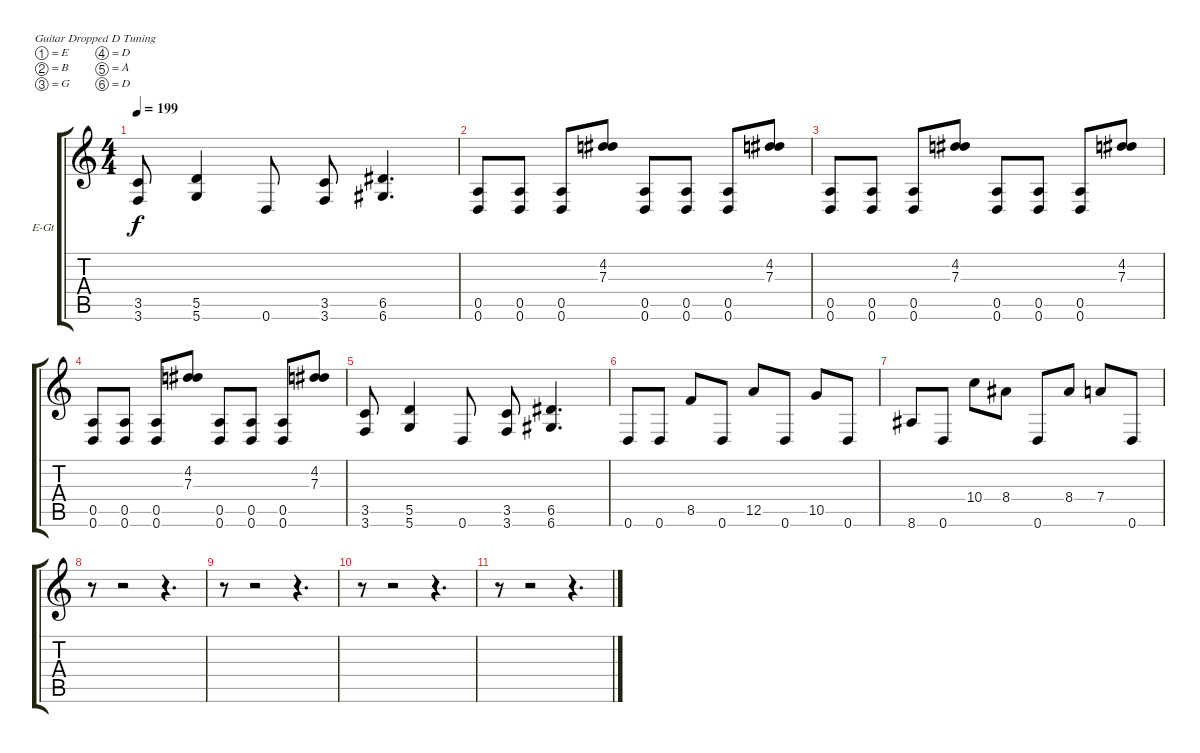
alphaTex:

\bracketExtendMode groupsimilarinstruments
\firstSystemTrackNameOrientation horizontal
\otherSystemsTrackNameOrientation horizontal
\track ("Guitar" "E-Gt") {instrument distortionguitar}
\staff {score tabs}
\tuning (E4 B3 G3 D3 A2 D2)
\ts (4 4)
\tempo 199
\clef g2
\ks c
(3.5 3.6).8{dy f} (5.5 5.6).4 0.6.8 (3.5 3.6).8 (6.5 6.6).4{d} |
(0.5 0.6).8 (0.5 0.6).8 (0.5 0.6).8 (4.2 7.3).8 (0.5 0.6).8 (0.5 0.6).8 (0.5 0.6).8 (4.2 7.3).8 |
(0.5 0.6).8 (0.5 0.6).8 (0.5 0.6).8 (4.2 7.3).8 (0.5 0.6).8 (0.5 0.6).8 (0.5 0.6).8 (4.2 7.3).8 |
(0.5 0.6).8 (0.5 0.6).8 (0.5 0.6).8 (4.2 7.3).8 (0.5 0.6).8 (0.5 0.6).8 (0.5 0.6).8 (4.2 7.3).8 |
(3.5 3.6).8 (5.5 5.6).4 0.6.8 (3.5 3.6).8 (6.5 6.6).4{d} |
0.6.8 0.6.8 8.5.8 0.6.8 12.5.8 0.6.8 10.5.8 0.6.8 |
8.6.8 0.6.8 10.4.8 8.4.8 0.6.8 8.4.8 7.4.8 0.6.8 |
r.8 r.2 r.4{d} |
r.8 r.2 r.4{d} |
r.8 r.2 r.4{d} |
r.8 r.2 r.4{d}
